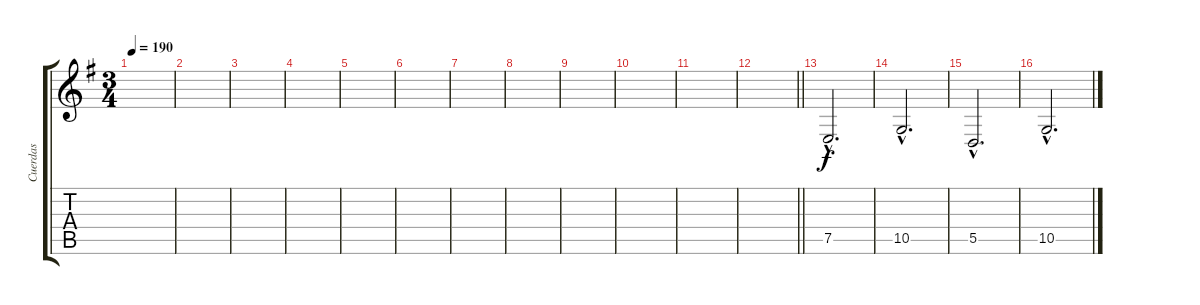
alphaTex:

\track ("Cuerdas" "Cuerdas") {instrument cello}
\staff {score tabs}
\tuning (E4 B3 G3 D3 A2 E2) {hide}
\ts (3 4)
\tempo 190
\clef g2
\ks g
|
|
|
|
|
|
|
|
|
|
|
\barLineRight lightlight
|
7.5{hac}.2{d} |
10.5{hac}.2{d} |
5.5{hac}.2{d} |
10.5{hac}.2{d}
